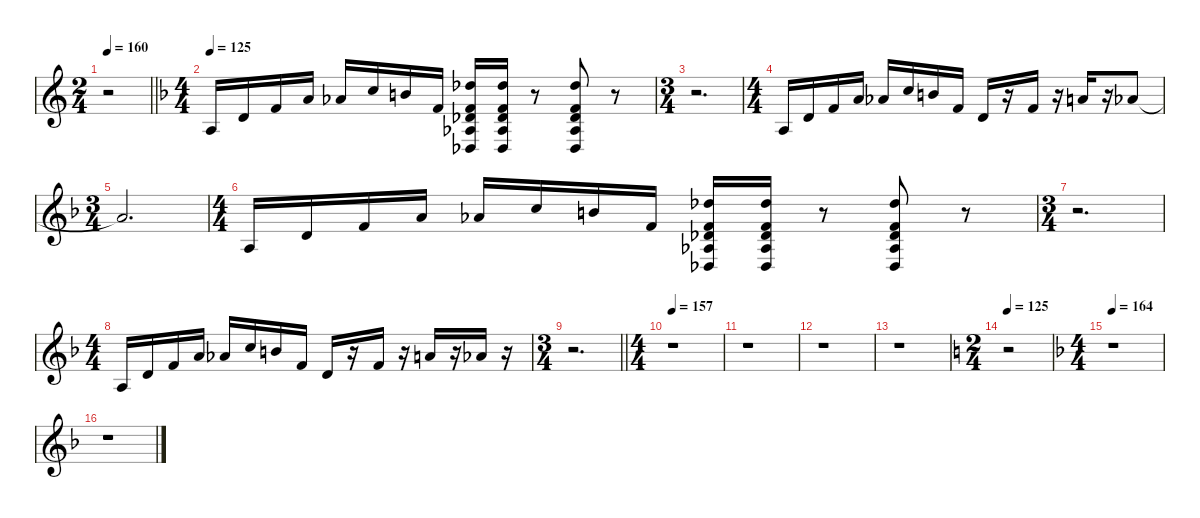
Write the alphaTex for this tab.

\defaultSystemsLayout 4
\hideDynamics
\bracketExtendMode nobrackets
\singleTrackTrackNamePolicy hidden
\multiTrackTrackNamePolicy hidden
\otherSystemsTrackNameOrientation horizontal
\track ("Keyboards 1" "org.") {defaultSystemsLayout 16 instrument rockorgan}
\staff {score}
\tuning (E4 B3 G3 D3 A2 E2 A1)
\ts (2 4)
\beaming (8 2 2)
\tempo 160
\clef g2
\barLineRight lightlight
\ks c
r.2{dy f beam Down} |
\ts (4 4)
\beaming (8 2 2 2 2)
\tempo 125
\ks f
7.4{acc forcenatural}.16{beam Up} 7.3{acc forcenatural}.16{beam Up} 10.3{acc forcenatural}.16{beam Up} 10.2{acc forcenatural}.16{beam Up} 9.2{acc b}.16{beam Up} 8.1{acc forcenatural}.16{beam Up} 7.1{acc forcenatural}.16{beam Up} 6.2{acc forcenatural}.16{beam Up} (9.1{acc b} 6.2{acc forcenatural} 6.3{acc b} 6.4{acc b} 4.5{acc b}).16{beam Up} (9.1{acc b} 6.2{acc forcenatural} 6.3{acc b} 6.4{acc b} 4.5{acc b}).16{beam Up} r.8{beam Up} (9.1{acc b} 6.2{acc forcenatural} 6.3{acc b} 6.4{acc b} 4.5{acc b}).8{beam Up} r.8{beam Up} |
\ts (3 4)
\beaming (8 2 2 2)
r.2{d beam Down} |
\ts (4 4)
\beaming (8 2 2 2 2)
7.4{acc forcenatural}.16{beam Up} 7.3{acc forcenatural}.16{beam Up} 10.3{acc forcenatural}.16{beam Up} 10.2{acc forcenatural}.16{beam Up} 9.2{acc b}.16{beam Up} 8.1{acc forcenatural}.16{beam Up} 7.1{acc forcenatural}.16{beam Up} 6.2{acc forcenatural}.16{beam Up} 7.3{acc forcenatural}.16{beam Up} r.16{beam Up} 10.3{acc forcenatural}.16{beam Up} r.16{beam Up} 10.2{acc forcenatural}.16{beam Up} r.16{beam Up} 9.2{acc b}.8{beam Up} |
\ts (3 4)
\beaming (8 2 2 2)
9.2{t acc b}.2{d beam Up} |
\ts (4 4)
\beaming (8 2 2 2 2)
7.4{acc forcenatural}.16{beam Up} 7.3{acc forcenatural}.16{beam Up} 10.3{acc forcenatural}.16{beam Up} 10.2{acc forcenatural}.16{beam Up} 9.2{acc b}.16{beam Up} 8.1{acc forcenatural}.16{beam Up} 7.1{acc forcenatural}.16{beam Up} 6.2{acc forcenatural}.16{beam Up} (9.1{acc b} 6.2{acc forcenatural} 6.3{acc b} 6.4{acc b} 4.5{acc b}).16{beam Up} (9.1{acc b} 6.2{acc forcenatural} 6.3{acc b} 6.4{acc b} 4.5{acc b}).16{beam Up} r.8{beam Up} (9.1{acc b} 6.2{acc forcenatural} 6.3{acc b} 6.4{acc b} 4.5{acc b}).8{beam Up} r.8{beam Up} |
\ts (3 4)
\beaming (8 2 2 2)
r.2{d beam Down} |
\ts (4 4)
\beaming (8 2 2 2 2)
7.4{acc forcenatural}.16{beam Up} 7.3{acc forcenatural}.16{beam Up} 10.3{acc forcenatural}.16{beam Up} 10.2{acc forcenatural}.16{beam Up} 9.2{acc b}.16{beam Up} 8.1{acc forcenatural}.16{beam Up} 7.1{acc forcenatural}.16{beam Up} 6.2{acc forcenatural}.16{beam Up} 7.3{acc forcenatural}.16{beam Up} r.16{beam Up} 10.3{acc forcenatural}.16{beam Up} r.16{beam Up} 10.2{acc forcenatural}.16{beam Up} r.16{beam Up} 9.2{acc b}.16{beam Up} r.16{beam Up} |
\ts (3 4)
\beaming (8 2 2 2)
\barLineRight lightlight
r.2{d beam Down} |
\ts (4 4)
\beaming (8 2 2 2 2)
\tempo 157
r.1{beam Down} |
r.1{beam Down} |
r.1{beam Down} |
r.1{beam Down} |
\ts (2 4)
\beaming (8 2 2)
\tempo 125
\ks c
r.2{beam Down} |
\ts (4 4)
\beaming (8 2 2 4)
\tempo 164
\ks f
r.1{beam Down} |
r.1{beam Down}
